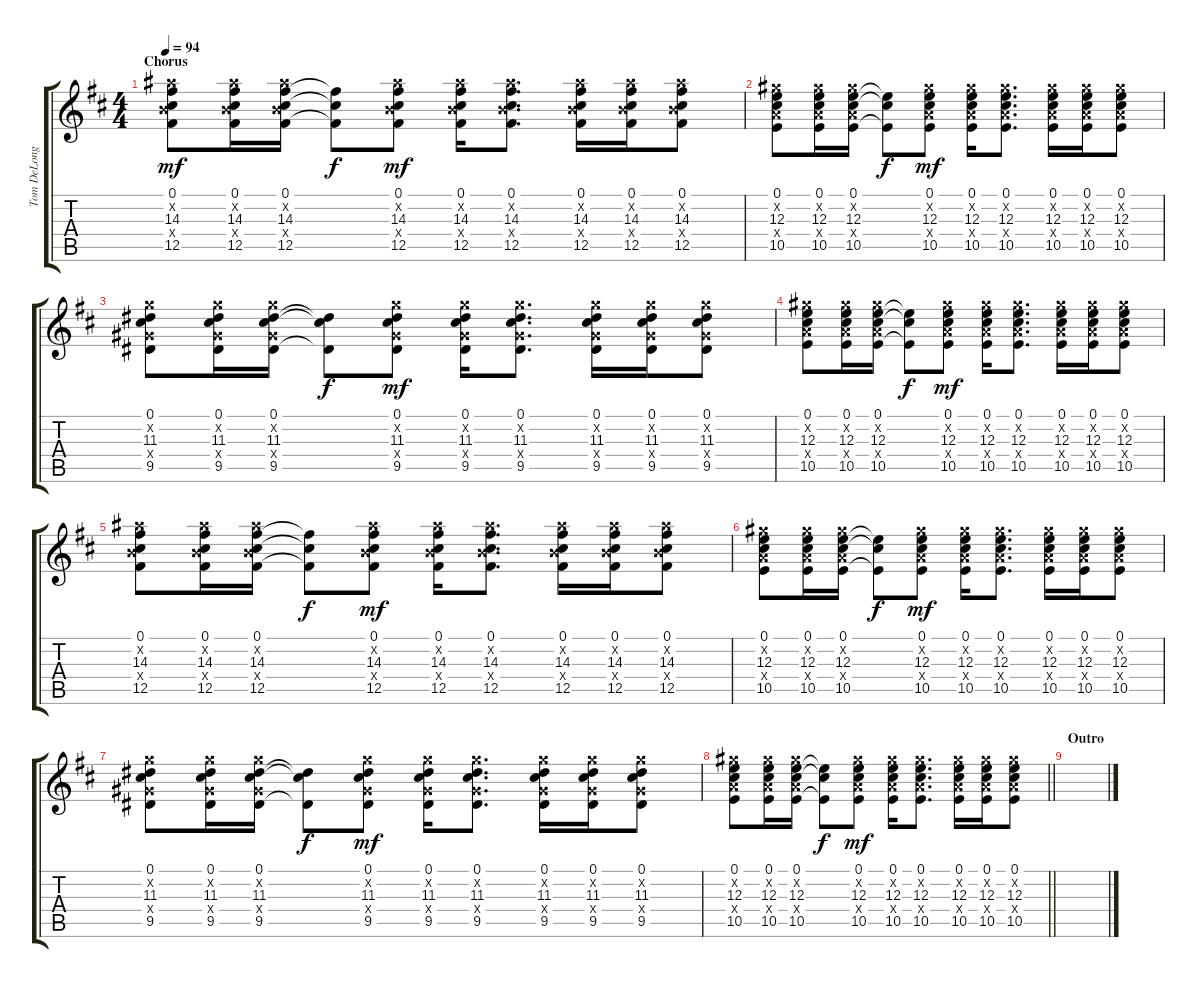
\track ("Tom DeLonge 3" "Tom DeLong") {instrument electricguitarclean}
\staff {score tabs}
\tuning (Db4 Ab3 E3 B2 Gb2 Db2) {hide}
\ts (4 4)
\section ("" "Chorus")
\tempo 94
\clef g2
\ks d
(0.1 14.2{x} 14.3 12.4{x} 12.5).8{dy mf} (0.1 14.2{x} 14.3 12.4{x} 12.5).16 (0.1 14.2{x} 14.3 12.4{x} 12.5).16 (0.1{t} 14.3{t} 12.5{t}).8{dy f} (0.1 14.2{x} 14.3 12.4{x} 12.5).8{dy mf} (0.1 14.2{x} 14.3 12.4{x} 12.5).16 (0.1 14.2{x} 14.3 12.4{x} 12.5).8{d} (0.1 14.2{x} 14.3 12.4{x} 12.5).16 (0.1 14.2{x} 14.3 12.4{x} 12.5).16 (0.1 14.2{x} 14.3 12.4{x} 12.5).8 |
(0.1 12.2{x} 12.3 10.4{x} 10.5).8 (0.1 12.2{x} 12.3 10.4{x} 10.5).16 (0.1 12.2{x} 12.3 10.4{x} 10.5).16 (0.1{t} 12.3{t} 10.5{t}).8{dy f} (0.1 12.2{x} 12.3 10.4{x} 10.5).8{dy mf} (0.1 12.2{x} 12.3 10.4{x} 10.5).16 (0.1 12.2{x} 12.3 10.4{x} 10.5).8{d} (0.1 12.2{x} 12.3 10.4{x} 10.5).16 (0.1 12.2{x} 12.3 10.4{x} 10.5).16 (0.1 12.2{x} 12.3 10.4{x} 10.5).8 |
(0.1 11.2{x} 11.3 9.4{x} 9.5).8 (0.1 11.2{x} 11.3 9.4{x} 9.5).16 (0.1 11.2{x} 11.3 9.4{x} 9.5).16 (0.1{t} 11.3{t} 9.5{t}).8{dy f} (0.1 11.2{x} 11.3 9.4{x} 9.5).8{dy mf} (0.1 11.2{x} 11.3 9.4{x} 9.5).16 (0.1 11.2{x} 11.3 9.4{x} 9.5).8{d} (0.1 11.2{x} 11.3 9.4{x} 9.5).16 (0.1 11.2{x} 11.3 9.4{x} 9.5).16 (0.1 11.2{x} 11.3 9.4{x} 9.5).8 |
(0.1 12.2{x} 12.3 10.4{x} 10.5).8 (0.1 12.2{x} 12.3 10.4{x} 10.5).16 (0.1 12.2{x} 12.3 10.4{x} 10.5).16 (0.1{t} 12.3{t} 10.5{t}).8{dy f} (0.1 12.2{x} 12.3 10.4{x} 10.5).8{dy mf} (0.1 12.2{x} 12.3 10.4{x} 10.5).16 (0.1 12.2{x} 12.3 10.4{x} 10.5).8{d} (0.1 12.2{x} 12.3 10.4{x} 10.5).16 (0.1 12.2{x} 12.3 10.4{x} 10.5).16 (0.1 12.2{x} 12.3 10.4{x} 10.5).8 |
(0.1 14.2{x} 14.3 12.4{x} 12.5).8 (0.1 14.2{x} 14.3 12.4{x} 12.5).16 (0.1 14.2{x} 14.3 12.4{x} 12.5).16 (0.1{t} 14.3{t} 12.5{t}).8{dy f} (0.1 14.2{x} 14.3 12.4{x} 12.5).8{dy mf} (0.1 14.2{x} 14.3 12.4{x} 12.5).16 (0.1 14.2{x} 14.3 12.4{x} 12.5).8{d} (0.1 14.2{x} 14.3 12.4{x} 12.5).16 (0.1 14.2{x} 14.3 12.4{x} 12.5).16 (0.1 14.2{x} 14.3 12.4{x} 12.5).8 |
(0.1 12.2{x} 12.3 10.4{x} 10.5).8 (0.1 12.2{x} 12.3 10.4{x} 10.5).16 (0.1 12.2{x} 12.3 10.4{x} 10.5).16 (0.1{t} 12.3{t} 10.5{t}).8{dy f} (0.1 12.2{x} 12.3 10.4{x} 10.5).8{dy mf} (0.1 12.2{x} 12.3 10.4{x} 10.5).16 (0.1 12.2{x} 12.3 10.4{x} 10.5).8{d} (0.1 12.2{x} 12.3 10.4{x} 10.5).16 (0.1 12.2{x} 12.3 10.4{x} 10.5).16 (0.1 12.2{x} 12.3 10.4{x} 10.5).8 |
(0.1 11.2{x} 11.3 9.4{x} 9.5).8 (0.1 11.2{x} 11.3 9.4{x} 9.5).16 (0.1 11.2{x} 11.3 9.4{x} 9.5).16 (0.1{t} 11.3{t} 9.5{t}).8{dy f} (0.1 11.2{x} 11.3 9.4{x} 9.5).8{dy mf} (0.1 11.2{x} 11.3 9.4{x} 9.5).16 (0.1 11.2{x} 11.3 9.4{x} 9.5).8{d} (0.1 11.2{x} 11.3 9.4{x} 9.5).16 (0.1 11.2{x} 11.3 9.4{x} 9.5).16 (0.1 11.2{x} 11.3 9.4{x} 9.5).8 |
\barLineRight lightlight
(0.1 12.2{x} 12.3 10.4{x} 10.5).8 (0.1 12.2{x} 12.3 10.4{x} 10.5).16 (0.1 12.2{x} 12.3 10.4{x} 10.5).16 (0.1{t} 12.3{t} 10.5{t}).8{dy f} (0.1 12.2{x} 12.3 10.4{x} 10.5).8{dy mf} (0.1 12.2{x} 12.3 10.4{x} 10.5).16 (0.1 12.2{x} 12.3 10.4{x} 10.5).8{d} (0.1 12.2{x} 12.3 10.4{x} 10.5).16 (0.1 12.2{x} 12.3 10.4{x} 10.5).16 (0.1 12.2{x} 12.3 10.4{x} 10.5).8 |
\section ("" "Outro")
